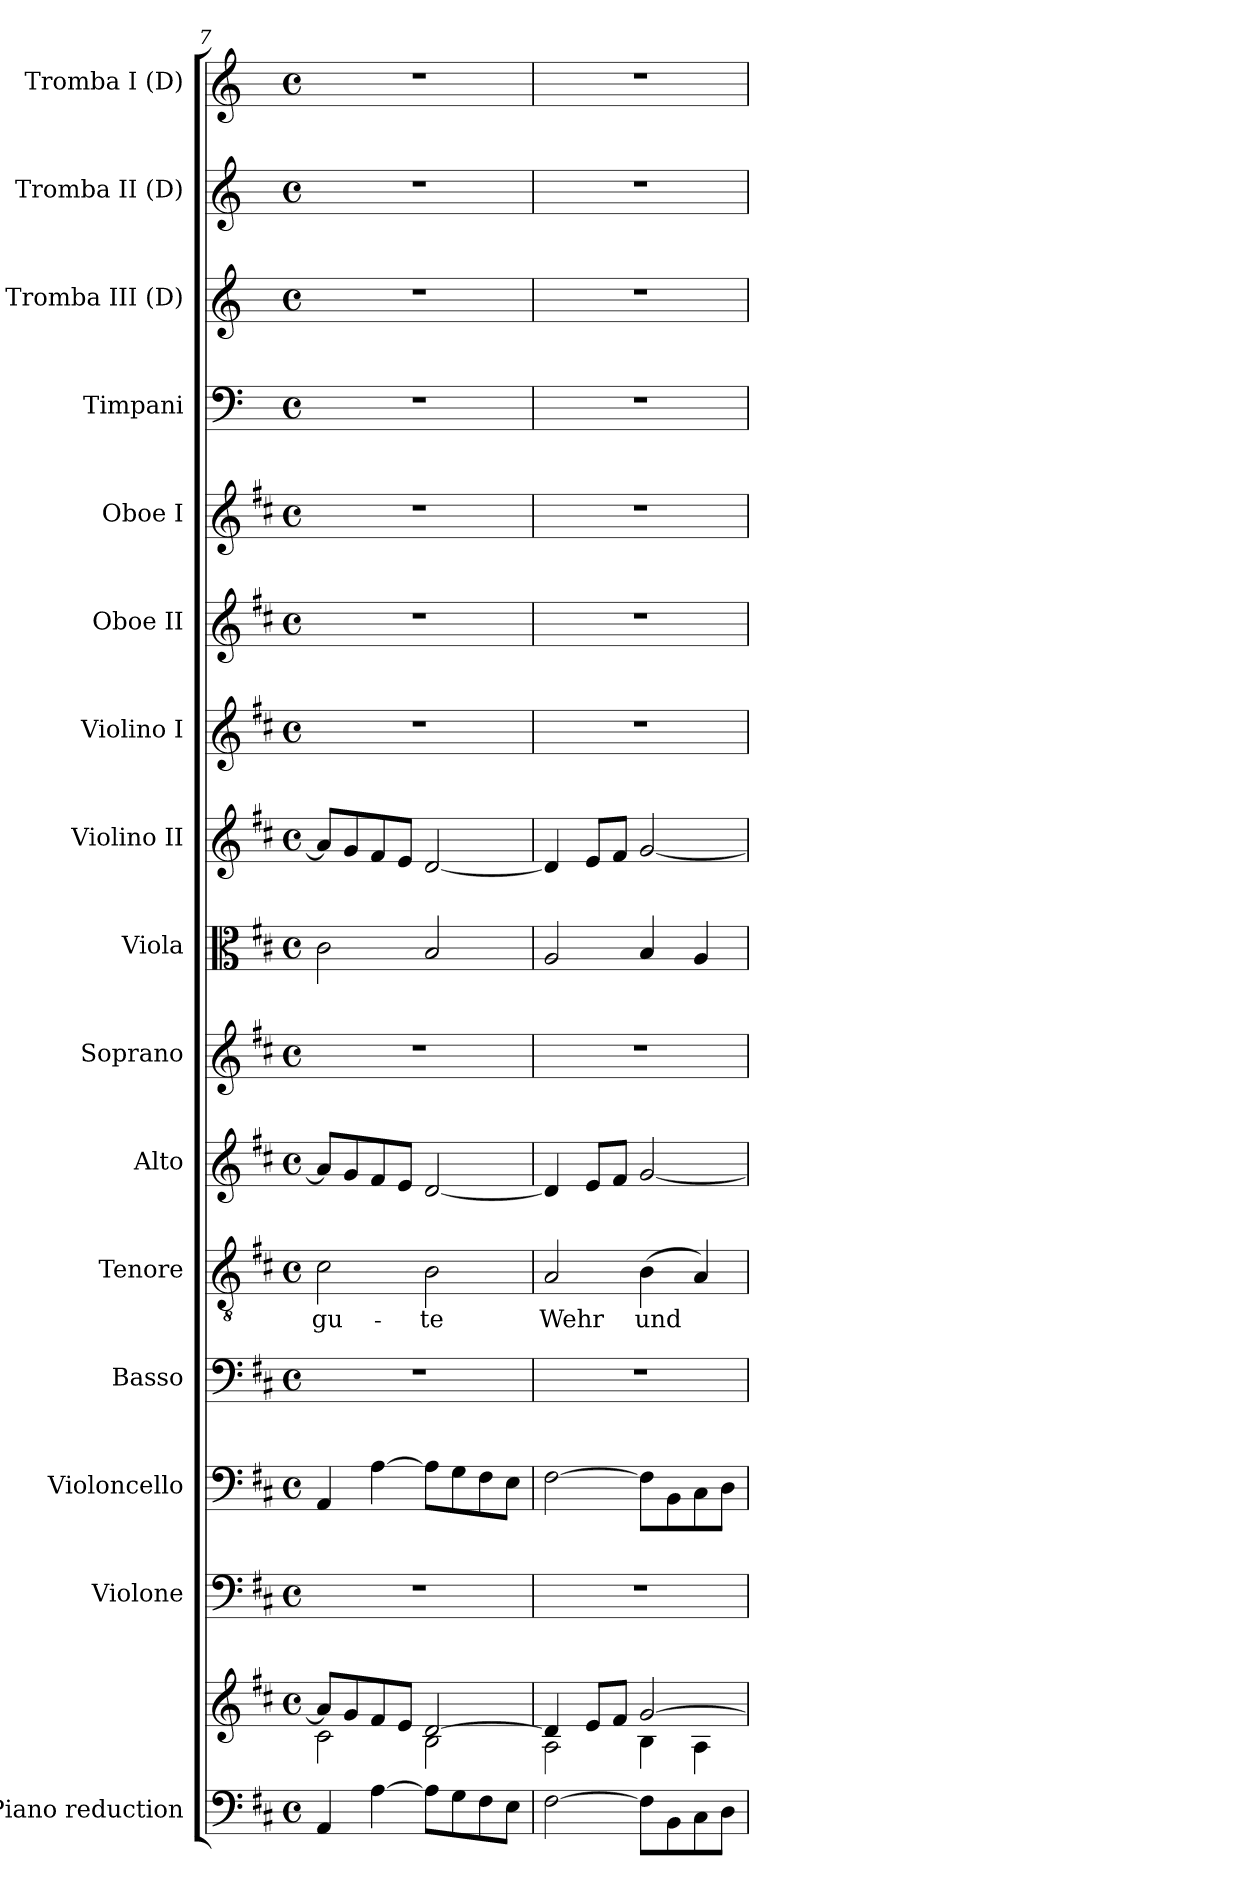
**kern	**kern	**kern	**kern	**kern	**kern	**text	**kern	**kern	**kern	**kern	**kern	**kern	**kern	**kern	**kern	**kern	**kern
*part16	*part16	*part15	*part14	*part13	*part12	*part12	*part11	*part10	*part9	*part8	*part7	*part6	*part5	*part4	*part3	*part2	*part1
*staff17	*staff16	*staff15	*staff14	*staff13	*staff12	*staff12	*staff11	*staff10	*staff9	*staff8	*staff7	*staff6	*staff5	*staff4	*staff3	*staff2	*staff1
*I"Piano reduction	*	*I"Violone	*I"Violoncello	*I"Basso	*I"Tenore	*	*I"Alto	*I"Soprano	*I"Viola	*I"Violino II	*I"Violino I	*I"Oboe II	*I"Oboe I	*I"Timpani	*I"Tromba III (D)	*I"Tromba II (D)	*I"Tromba I (D)
*I'Pno	*	*	*	*	*	*	*	*	*	*	*	*I'Ob	*I'Ob	*I'Timp	*	*	*
!!LO:PB:g=z
*clefF4	*clefG2	*clefF4	*clefF4	*clefF4	*clefGv2	*	*clefG2	*clefG2	*clefC3	*clefG2	*clefG2	*clefG2	*clefG2	*clefF4	*clefG2	*clefG2	*clefG2
*	*	*ITrd7c12	*	*	*	*	*	*	*	*	*	*	*	*	*ITrd-1c-2	*ITrd-1c-2	*ITrd-1c-2
*k[f#c#]	*k[f#c#]	*k[f#c#]	*k[f#c#]	*k[f#c#]	*k[f#c#]	*	*k[f#c#]	*k[f#c#]	*k[f#c#]	*k[f#c#]	*k[f#c#]	*k[f#c#]	*k[f#c#]	*k[]	*k[f#c#]	*k[f#c#]	*k[f#c#]
*M4/4	*M4/4	*M4/4	*M4/4	*M4/4	*M4/4	*	*M4/4	*M4/4	*M4/4	*M4/4	*M4/4	*M4/4	*M4/4	*M4/4	*M4/4	*M4/4	*M4/4
*met(c)	*met(c)	*met(c)	*met(c)	*met(c)	*met(c)	*	*met(c)	*met(c)	*met(c)	*met(c)	*met(c)	*met(c)	*met(c)	*met(c)	*met(c)	*met(c)	*met(c)
=7	=7	=7	=7	=7	=7	=7	=7	=7	=7	=7	=7	=7	=7	=7	=7	=7	=7
*	*^	*	*	*	*	*	*	*	*	*	*	*	*	*	*	*	*
!	!	!	!	!	!	!	!LO:LY:b	!	!	!	!	!	!	!	!	!	!	!
4AA/	8a/L]	2c#\	1r	4AA/	1r	2c#\	gu-	8a/L]	1r	2c#\	8a/L]	1r	1r	1r	1r	1r	1r	1r
.	8g/	.	.	.	.	.	.	8g/	.	.	8g/	.	.	.	.	.	.	.
[4A\	8f#/	.	.	[4A\	.	.	.	8f#/	.	.	8f#/	.	.	.	.	.	.	.
.	8e/J	.	.	.	.	.	.	8e/J	.	.	8e/J	.	.	.	.	.	.	.
!	!	!	!	!	!	!	!LO:LY:b	!	!	!	!	!	!	!	!	!	!	!
8A\L]	[2d/	2B\	.	8A\L]	.	2B\	te	[2d/	.	2B/	[2d/	.	.	.	.	.	.	.
8G\	.	.	.	8G\	.	.	.	.	.	.	.	.	.	.	.	.	.	.
8F#\	.	.	.	8F#\	.	.	.	.	.	.	.	.	.	.	.	.	.	.
8E\J	.	.	.	8E\J	.	.	.	.	.	.	.	.	.	.	.	.	.	.
=8	=8	=8	=8	=8	=8	=8	=8	=8	=8	=8	=8	=8	=8	=8	=8	=8	=8	=8
!	!	!	!	!	!	!	!LO:LY:b	!	!	!	!	!	!	!	!	!	!	!
[2F#\	4d/]	2A\	1r	[2F#\	1r	2A/	Wehr	4d/]	1r	2A/	4d/]	1r	1r	1r	1r	1r	1r	1r
.	8e/L	.	.	.	.	.	.	8e/L	.	.	8e/L	.	.	.	.	.	.	.
.	8f#/J	.	.	.	.	.	.	8f#/J	.	.	8f#/J	.	.	.	.	.	.	.
!	!	!	!	!	!	!	!LO:LY:b	!	!	!	!	!	!	!	!	!	!	!
8F#\L]	[2g/	4B\	.	8F#\L]	.	(>4B\	und	[2g/	.	4B/	[2g/	.	.	.	.	.	.	.
8BB\	.	.	.	8BB\	.	.	.	.	.	.	.	.	.	.	.	.	.	.
8C#\	.	4A\	.	8C#\	.	4A/)	.	.	.	4A/	.	.	.	.	.	.	.	.
8D\J	.	.	.	8D\J	.	.	.	.	.	.	.	.	.	.	.	.	.	.
*	*v	*v	*	*	*	*	*	*	*	*	*	*	*	*	*	*	*	*
=	=	=	=	=	=	=	=	=	=	=	=	=	=	=	=	=	=
*-	*-	*-	*-	*-	*-	*-	*-	*-	*-	*-	*-	*-	*-	*-	*-	*-	*-
